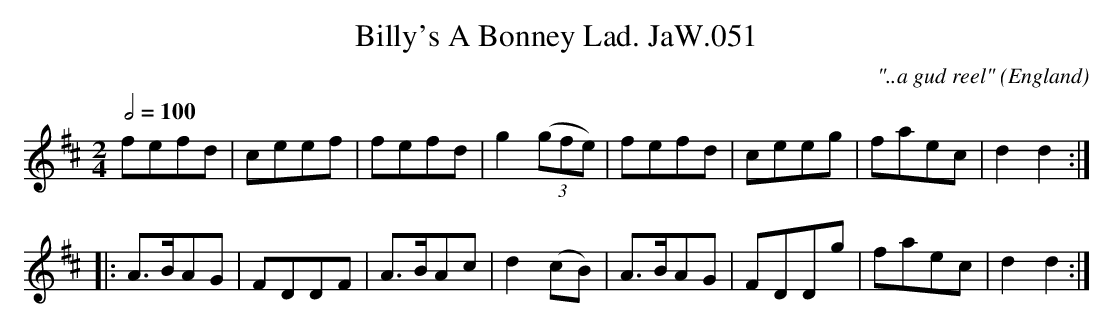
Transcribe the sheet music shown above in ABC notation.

X:1
T:Billy's A Bonney Lad. JaW.051
C:"..a gud reel"
L:1/8
M:2/4
O:England
Q:1/2=100
K:D
fefd|ceef|fefd|g2((3gfe)|fefd|ceeg|faec|d2d2:|!
|:A>BAG|FDDF|A>BAc|d2 (cB)|A>BAG|FDDg|faec|d2d2:|
